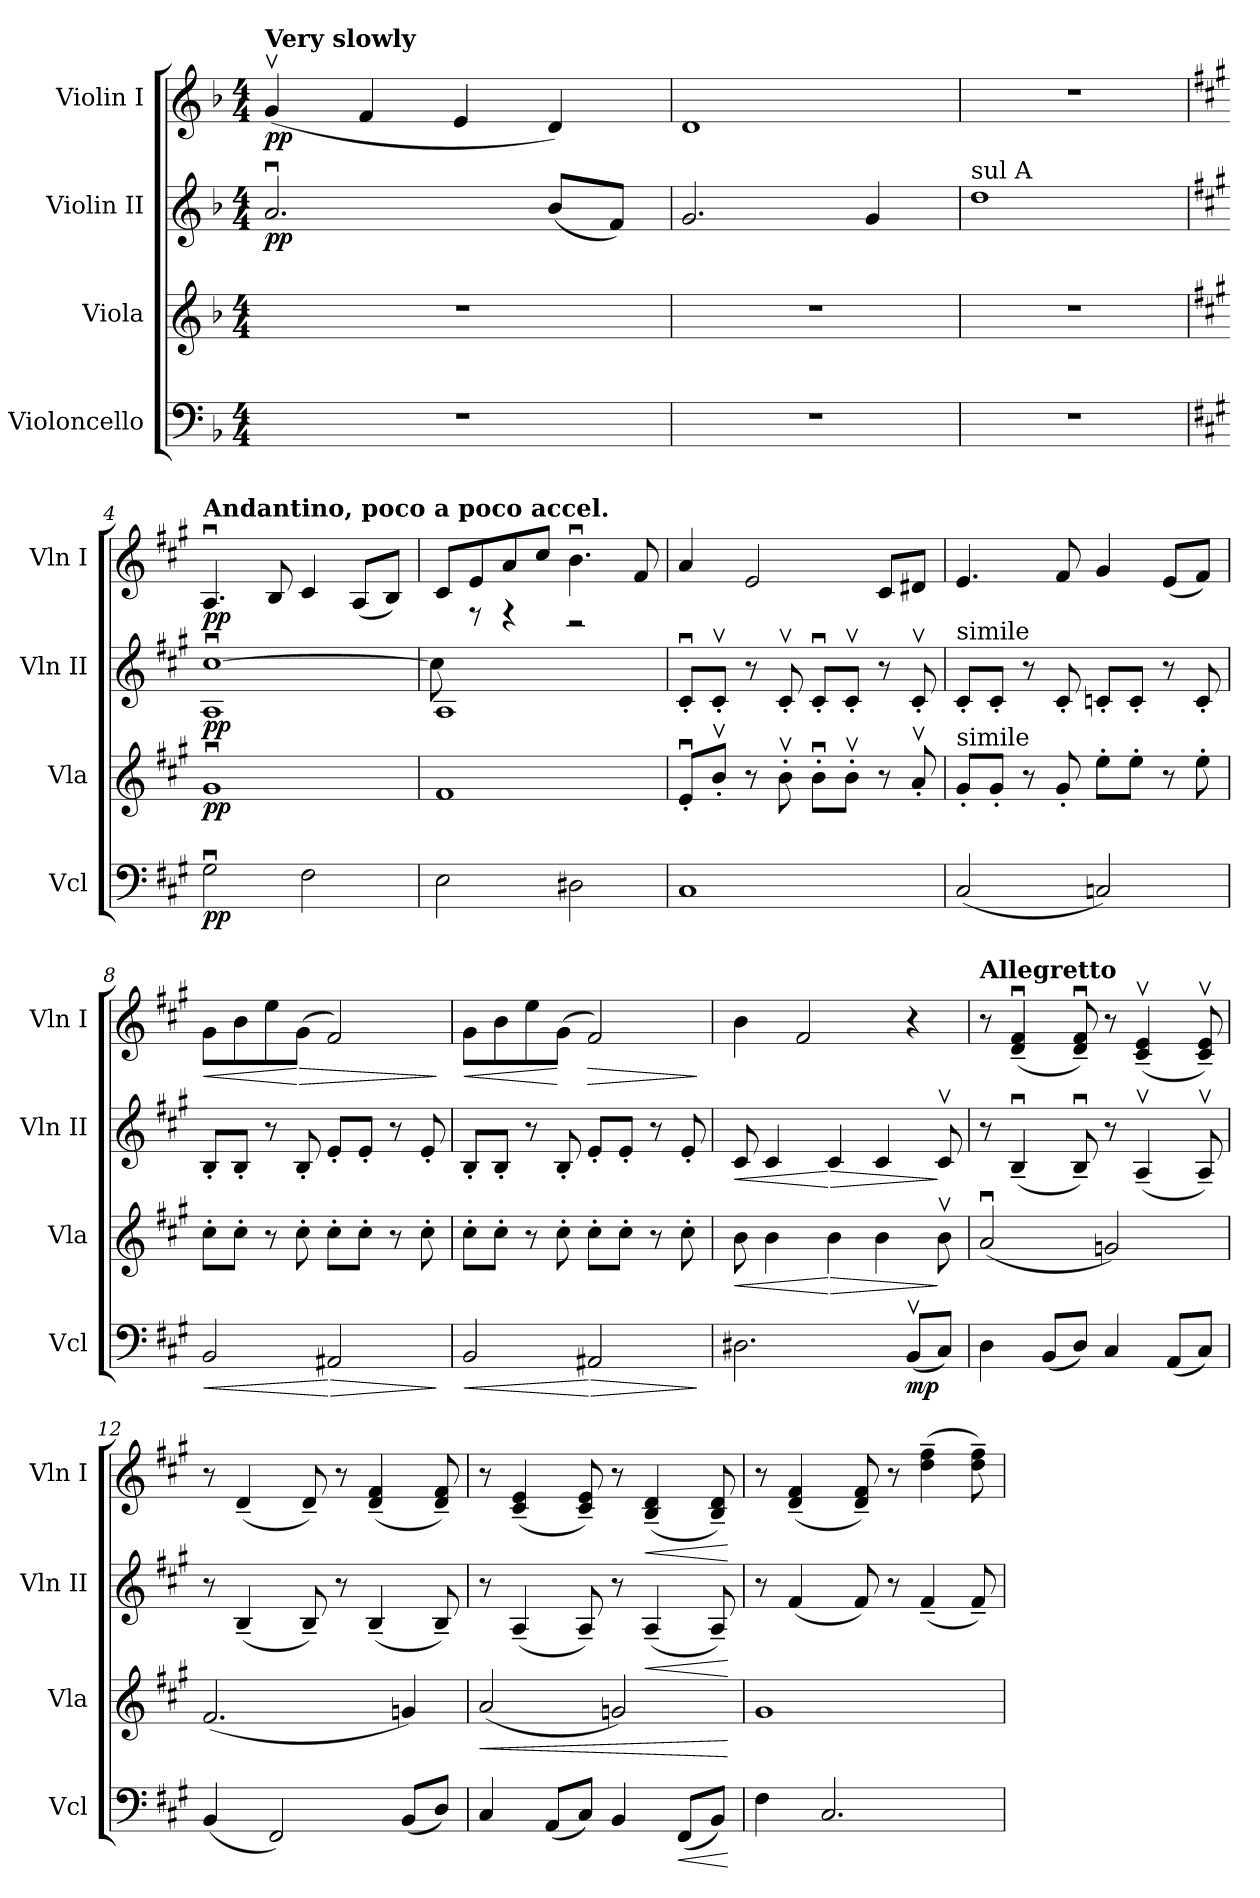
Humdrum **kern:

**kern	**dynam	**kern	**dynam	**kern	**dynam	**kern	**dynam
*part4	*part4	*part3	*part3	*part2	*part2	*part1	*part1
*staff4	*staff4	*staff3	*staff3	*staff2	*staff2	*staff1	*staff1
*I"Violoncello	*	*I"Viola	*	*I"Violin II	*	*I"Violin I	*
*I'Vcl	*	*I'Vla	*	*I'Vln II	*	*I'Vln I	*
*clefF4	*	*clefG2	*	*clefG2	*	*clefG2	*
*k[b-]	*	*k[b-]	*	*k[b-]	*	*k[b-]	*
*M4/4	*	*M4/4	*	*M4/4	*	*M4/4	*
*MM50	*	*MM50	*	*MM50	*	*MM50	*
=1	=1	=1	=1	=1	=1	=1	=1
!	!	!	!	!	!	!LO:TX:a:B:t=Very slowly	!
!	!	!	!	!	!LO:DY:b	!	!LO:DY:b
1r	.	1r	.	2.au/	pp	(4gv/	pp
.	.	.	.	.	.	4f/	.
.	.	.	.	.	.	4e/	.
.	.	.	.	(8b-/L	.	4d/)	.
.	.	.	.	8f/J)	.	.	.
=2	=2	=2	=2	=2	=2	=2	=2
1r	.	1r	.	2.g/	.	1d	.
.	.	.	.	4g/	.	.	.
=3	=3	=3	=3	=3	=3	=3	=3
!	!	!	!	!LO:TX:a:t=sul A	!	!	!
1r	.	1r	.	1dd	.	1r	.
=4	=4	=4	=4	=4	=4	=4	=4
*k[f#c#g#]	*	*k[f#c#g#]	*	*k[f#c#g#]	*	*k[f#c#g#]	*
*	*	*	*	*	*	*MM88	*
!	!	!	!	!	!	!LO:TX:a:B:t=Andantino, poco a poco accel.	!
!	!LO:DY:b	!	!LO:DY:b	!	!LO:DY:b	!	!LO:DY:b
2G#u\	pp	1g#u	pp	1Au [1cc#u	pp	4.Au/	pp
.	.	.	.	.	.	8B/	.
2F#\	.	.	.	.	.	4c#/	.
.	.	.	.	.	.	(8A/L	.
.	.	.	.	.	.	8B/J)	.
=5	=5	=5	=5	=5	=5	=5	=5
*	*	*	*	*^	*	*	*
2E\	.	1f#	.	1A	8cc#\]	.	8c#/L	.
.	.	.	.	.	8reee	.	8e/	.
.	.	.	.	.	4reee	.	8a/	.
.	.	.	.	.	.	.	8cc#/J	.
2D#X\	.	.	.	.	2rccc	.	4.bu\	.
.	.	.	.	.	.	.	8f#/	.
*	*	*	*	*v	*v	*	*	*
!!LO:LB:g=z
=6	=6	=6	=6	=6	=6	=6	=6
1C#	.	8eu'/L	.	8c#u'/L	.	4a/	.
.	.	8bv'/J	.	8c#v'/J	.	.	.
.	.	8r	.	8r	.	2e/	.
.	.	8bv'\	.	8c#v'/	.	.	.
.	.	8bu'\L	.	8c#u'/L	.	.	.
.	.	8bv'\J	.	8c#v'/J	.	.	.
.	.	8r	.	8r	.	8c#/L	.
.	.	8av'/	.	8c#v'/	.	8d#X/J	.
=7	=7	=7	=7	=7	=7	=7	=7
!	!	!	!	!LO:TX:a:t=simile	!	!	!
!	!	!LO:TX:a:t=simile	!	!	!	!	!
(2C#/	.	8g#'/L	.	8c#'/L	.	4.e/	.
.	.	8g#'/J	.	8c#'/J	.	.	.
.	.	8r	.	8r	.	.	.
.	.	8g#'/	.	8c#'/	.	8f#/	.
2Cn/)	.	8ee'\L	.	8cn'/L	.	4g#/	.
.	.	8ee'\J	.	8c'/J	.	.	.
.	.	8r	.	8r	.	(8e/L	.
.	.	8ee'\	.	8c'/	.	8f#/J)	.
=8	=8	=8	=8	=8	=8	=8	=8
!	!LO:HP:b	!	!	!	!	!	!LO:HP:b
2BB/	<	8cc#'\L	.	8B'/L	.	8g#\L	<
.	.	8cc#'\J	.	8B'/J	.	8b\	.
.	.	8r	.	8r	.	8ee\	.
!	!	!	!	!	!	!	!LO:HP:n=1:b
.	.	8cc#'\	.	8B'/	.	(8g#\J	[ >
!	!LO:HP:n=1:b	!	!	!	!	!	!
2AA#X/	[ >	8cc#'\L	.	8e'/L	.	2f#/)	.
.	.	8cc#'\J	.	8e'/J	.	.	.
.	.	8r	.	8r	.	.	.
.	.	8cc#'\	.	8e'/	.	.	.
.	]	.	.	.	.	.	]
!!LO:PB:g=z
=9	=9	=9	=9	=9	=9	=9	=9
!	!LO:HP:b	!	!	!	!	!	!LO:HP:b
2BB/	<	8cc#'\L	.	8B'/L	.	8g#\L	<
.	.	8cc#'\J	.	8B'/J	.	8b\	.
.	.	8r	.	8r	.	8ee\	.
.	.	8cc#'\	.	8B'/	.	(8g#\J	[
!	!LO:HP:n=1:b	!	!	!	!	!	!LO:HP:b
2AA#X/	[ >	8cc#'\L	.	8e'/L	.	2f#/)	>
.	.	8cc#'\J	.	8e'/J	.	.	.
.	.	8r	.	8r	.	.	.
.	.	8cc#'\	.	8e'/	.	.	.
.	]	.	.	.	.	.	]
=10	=10	=10	=10	=10	=10	=10	=10
!	!	!	!LO:HP:b	!	!LO:HP:b	!	!
2.D#X\	.	8b\	<	8c#/	<	4b\	.
.	.	4b\	.	4c#/	.	.	.
.	.	.	.	.	.	2f#/	.
!	!	!	!LO:HP:n=1:b	!	!LO:HP:n=1:b	!	!
.	.	4b\	[ >	4c#/	[ >	.	.
.	.	4b\	.	4c#/	.	.	.
!	!LO:DY:b	!	!	!	!	!	!
(8BBv/L	mp	.	.	.	.	4r	.
8C#/J)	.	8bv\	]	8c#v/	]	.	.
=11	=11	=11	=11	=11	=11	=11	=11
*	*	*	*	*	*	*MM104	*
!	!	!	!	!	!	!LO:TX:a:B:t=Allegretto	!
4D\	.	(2au/	.	8r	.	8r	.
.	.	.	.	(4Bu~/	.	(4d/u~ 4f#/u~	.
(8BB/L	.	.	.	.	.	.	.
8D/J)	.	.	.	8Bu~/)	.	8d/u~ 8f#/u~)	.
4C#/	.	2gn/)	.	8r	.	8r	.
.	.	.	.	(4Av~/	.	(4c#/v~ 4e/v~	.
(8AA/L	.	.	.	.	.	.	.
8C#/J)	.	.	.	8Av~/)	.	8c#/v~ 8e/v~)	.
=12	=12	=12	=12	=12	=12	=12	=12
(4BB/	.	(2.f#/	.	8r	.	8r	.
.	.	.	.	(4B~/	.	(4d~/	.
2FF#/)	.	.	.	.	.	.	.
.	.	.	.	8B~/)	.	8d~/)	.
.	.	.	.	8r	.	8r	.
.	.	.	.	(4B~/	.	(4d/~ 4f#/~	.
(8BB/L	.	4gn/)	.	.	.	.	.
8D/J)	.	.	.	8B~/)	.	8d/~ 8f#/~)	.
=13	=13	=13	=13	=13	=13	=13	=13
!	!	!	!LO:HP:b	!	!	!	!
4C#/	.	(2a/	<	8r	.	8r	.
.	.	.	.	(4A~/	.	(4c#/~ 4e/~	.
(8AA/L	.	.	.	.	.	.	.
8C#/J)	.	.	.	8A~/)	.	8c#/~ 8e/~)	.
4BB/	.	2gn/)	.	8r	.	8r	.
!	!	!	!	!	!LO:HP:b	!	!LO:HP:b
.	.	.	.	(4A~/	<	(4B/~ 4d/~	<
!	!LO:HP:b	!	!	!	!	!	!
(8FF#/L	<	.	.	.	.	.	.
8BB/J)	.	.	.	8A~/)	.	8B/~ 8d/~)	.
.	[	.	[	.	[	.	[
!!LO:LB:g=z
=14	=14	=14	=14	=14	=14	=14	=14
4F#\	.	1g#	.	8r	.	8r	.
.	.	.	.	(4f#/	.	(4d/~ 4f#/~	.
2.C#/	.	.	.	.	.	.	.
.	.	.	.	8f#/)	.	8d/~ 8f#/~)	.
.	.	.	.	8r	.	8r	.
.	.	.	.	(4f#~/	.	(4dd\~ 4ff#\~	.
.	.	.	.	8f#~/)	.	8dd\~ 8ff#\~)	.
=	=	=	=	=	=	=	=
*-	*-	*-	*-	*-	*-	*-	*-
